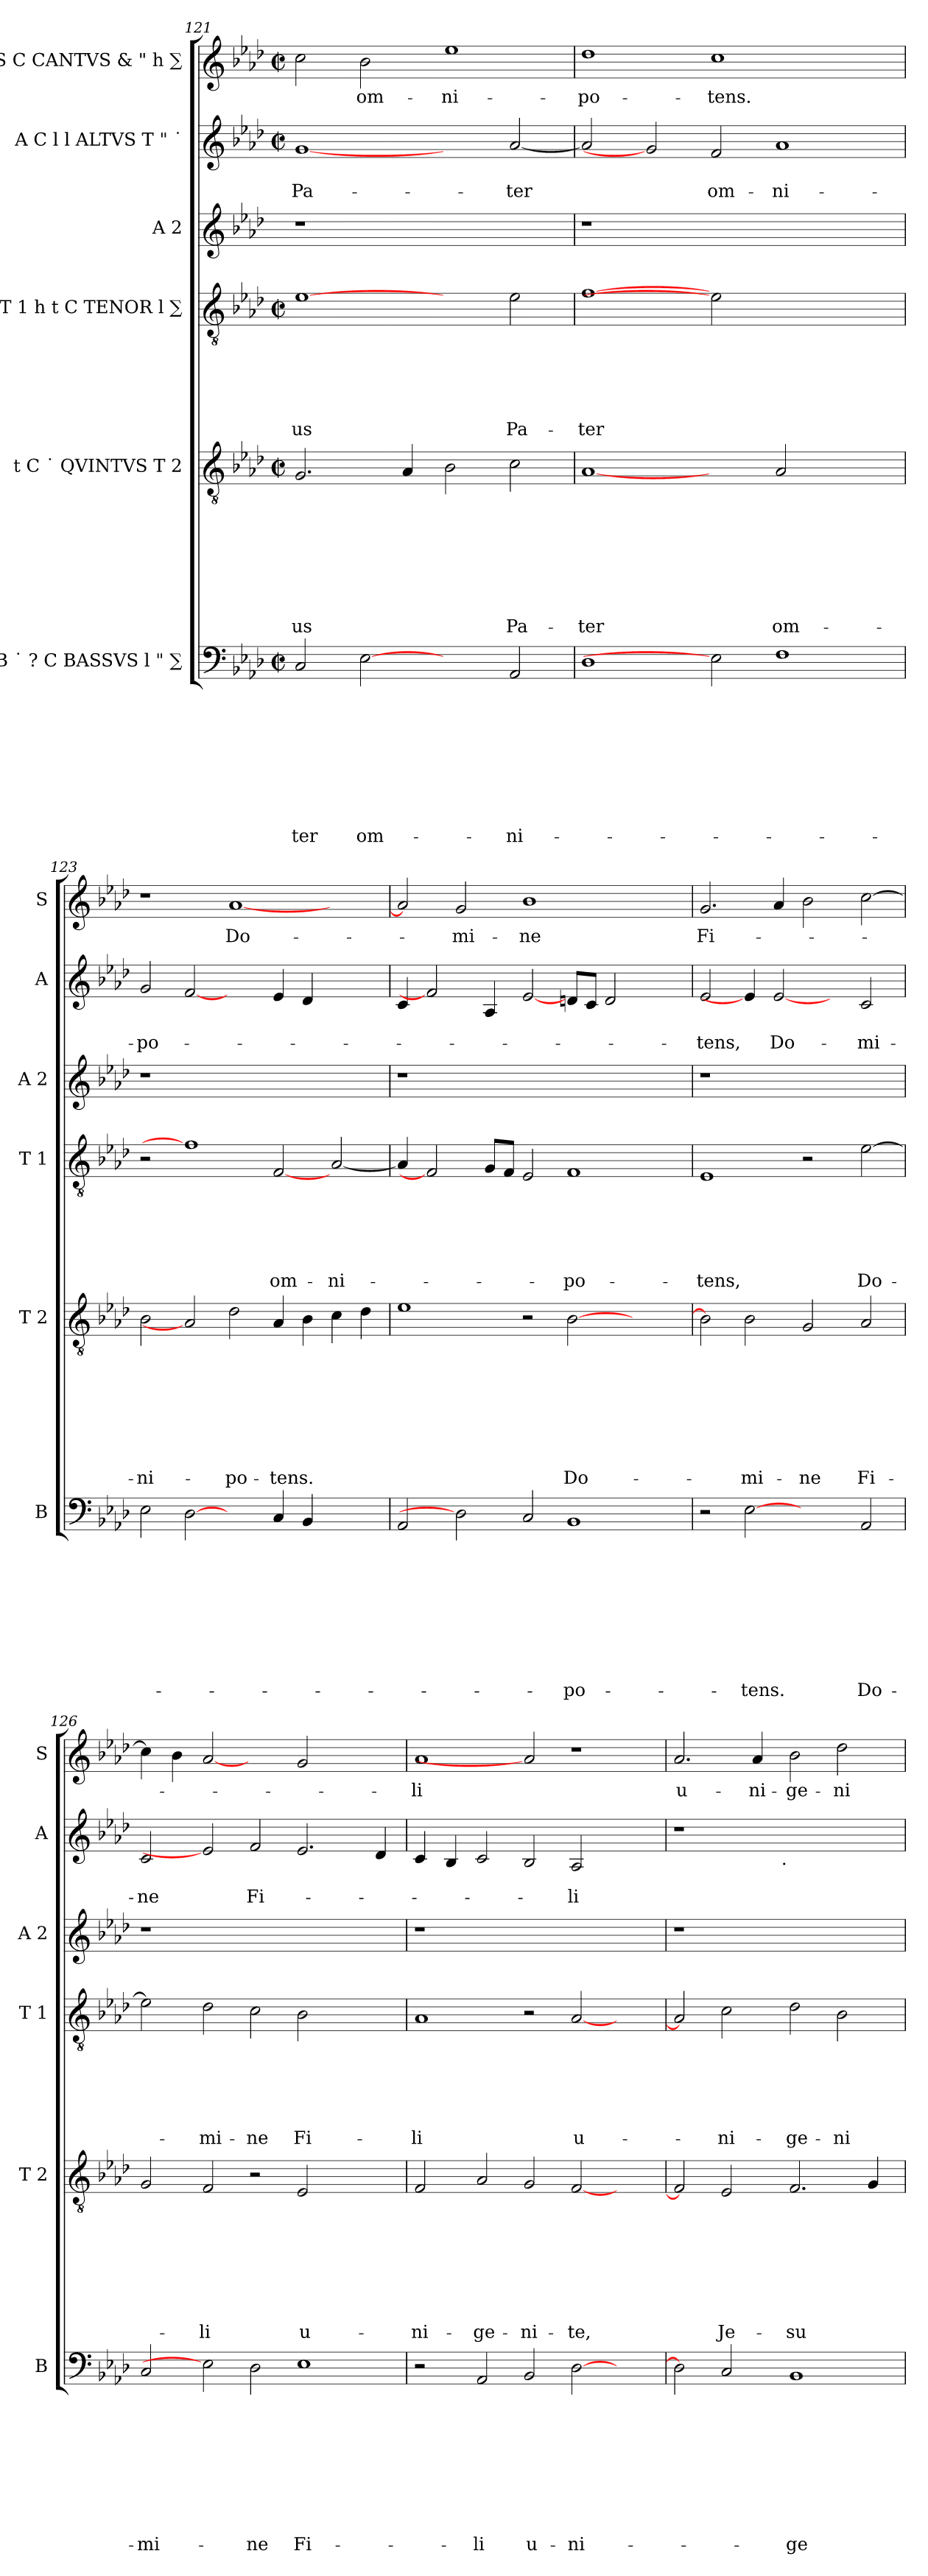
**kern	**text	**text	**text	**text	**text	**text	**text	**text	**text	**kern	**text	**text	**text	**text	**text	**text	**text	**text	**kern	**text	**text	**text	**text	**text	**text	**kern	**kern	**text	**text	**kern	**text
*part6	*part6	*part6	*part6	*part6	*part6	*part6	*part6	*part6	*part6	*part5	*part5	*part5	*part5	*part5	*part5	*part5	*part5	*part5	*part4	*part4	*part4	*part4	*part4	*part4	*part4	*part3	*part2	*part2	*part2	*part1	*part1
*staff6	*staff6	*staff6	*staff6	*staff6	*staff6	*staff6	*staff6	*staff6	*staff6	*staff5	*staff5	*staff5	*staff5	*staff5	*staff5	*staff5	*staff5	*staff5	*staff4	*staff4	*staff4	*staff4	*staff4	*staff4	*staff4	*staff3	*staff2	*staff2	*staff2	*staff1	*staff1
*I"B ˙ ? C BASSVS l " ∑	*	*	*	*	*	*	*	*	*	*I"t C ˙ QVINTVS T 2	*	*	*	*	*	*	*	*	*I"T 1 h t C TENOR l ∑	*	*	*	*	*	*	*I"A 2	*I"A C l l ALTVS T " ˙	*	*	*I"S C CANTVS & " h ∑	*
*I'B	*	*	*	*	*	*	*	*	*	*I'T 2	*	*	*	*	*	*	*	*	*I'T 1	*	*	*	*	*	*	*I'A 2	*I'A	*	*	*I'S	*
*clefF4	*	*	*	*	*	*	*	*	*	*clefGv2	*	*	*	*	*	*	*	*	*clefGv2	*	*	*	*	*	*	*clefG2	*clefG2	*	*	*clefG2	*
*k[b-e-a-d-]	*	*	*	*	*	*	*	*	*	*k[b-e-a-d-]	*	*	*	*	*	*	*	*	*k[b-e-a-d-]	*	*	*	*	*	*	*k[b-e-a-d-]	*k[b-e-a-d-]	*	*	*k[b-e-a-d-]	*
*A-:	*	*	*	*	*	*	*	*	*	*A-:	*	*	*	*	*	*	*	*	*A-:	*	*	*	*	*	*	*A-:	*A-:	*	*	*A-:	*
*M2/2	*	*	*	*	*	*	*	*	*	*M2/2	*	*	*	*	*	*	*	*	*M2/2	*	*	*	*	*	*	*	*M2/2	*	*	*M2/2	*
*met(c|)	*	*	*	*	*	*	*	*	*	*met(c|)	*	*	*	*	*	*	*	*	*met(c|)	*	*	*	*	*	*	*	*met(c|)	*	*	*met(c|)	*
=121	=121	=121	=121	=121	=121	=121	=121	=121	=121	=121	=121	=121	=121	=121	=121	=121	=121	=121	=121	=121	=121	=121	=121	=121	=121	=121	=121	=121	=121	=121	=121
!	!	!	!	!	!	!	!	!	!LO:LY:b	!	!	!	!	!	!	!	!	!LO:LY:b	!	!	!	!	!	!	!LO:LY:b	!	!	!	!LO:LY:b	!	!
2C/	.	.	.	.	.	.	.	.	-ter	2.G/	.	.	.	.	.	.	.	-us	[1e-	.	.	.	.	.	-us	1r	[1g	.	Pa-	2cc\	.
!	!	!	!	!	!	!	!	!	!LO:LY:b	!	!	!	!	!	!	!	!	!	!	!	!	!	!	!	!	!	!	!	!	!	!LO:LY:b
[2E-	.	.	.	.	.	.	.	.	om-	.	.	.	.	.	.	.	.	.	.	.	.	.	.	.	.	.	.	.	.	2b-\	om-
.	.	.	.	.	.	.	.	.	.	4A-/	.	.	.	.	.	.	.	.	.	.	.	.	.	.	.	.	.	.	.	.	.
!	!	!	!	!	!	!	!	!	!	!	!	!	!	!	!	!	!	!	!	!	!	!	!	!	!	!	!	!	!	!	!LO:LY:b
2ryy	.	.	.	.	.	.	.	.	.	2B-\	.	.	.	.	.	.	.	.	2ryy	.	.	.	.	.	.	1ryy	2ryy	.	.	1ee-	-ni-
!	!	!	!	!	!	!	!	!	!LO:LY:b	!	!	!	!	!	!	!	!	!LO:LY:b	!	!	!	!	!	!	!LO:LY:b	!	!	!	!LO:LY:b	!	!
2AA-/	.	.	.	.	.	.	.	.	-ni-	2c\	.	.	.	.	.	.	.	Pa-	2e-\	.	.	.	.	.	Pa-	.	[<2a-/	.	-ter	.	.
!!LO:LB:g=z
=122	=122	=122	=122	=122	=122	=122	=122	=122	=122	=122	=122	=122	=122	=122	=122	=122	=122	=122	=122	=122	=122	=122	=122	=122	=122	=122	=122	=122	=122	=122	=122
!	!	!	!	!	!	!	!	!	!	!	!	!	!	!	!	!	!	!LO:LY:b	!	!	!	!	!	!	!LO:LY:b	!	!	!	!	!	!LO:LY:b
1D-	.	.	.	.	.	.	.	.	.	[1A-	.	.	.	.	.	.	.	-ter	[1f	.	.	.	.	.	-ter	1r	2a-/]	.	.	1dd-	-po-
.	.	.	.	.	.	.	.	.	.	.	.	.	.	.	.	.	.	.	.	.	.	.	.	.	.	.	2g]	.	.	.	.
!	!	!	!	!	!	!	!	!	!	!	!	!	!	!	!	!	!	!	!	!	!	!	!	!	!	!	!	!	!LO:LY:b	!	!LO:LY:b
2E-]	.	.	.	.	.	.	.	.	.	2ryy	.	.	.	.	.	.	.	.	2e-]	.	.	.	.	.	.	1.ryy	2f/	.	om-	1cc	-tens.
!	!	!	!	!	!	!	!	!	!	!	!	!	!	!	!	!	!	!LO:LY:b	!	!	!	!	!	!	!	!	!	!	!LO:LY:b	!	!
1F	.	.	.	.	.	.	.	.	.	2A-/	.	.	.	.	.	.	.	om-	1ryy	.	.	.	.	.	.	.	1a-	.	-ni-	.	.
.	.	.	.	.	.	.	.	.	.	2ryy	.	.	.	.	.	.	.	.	.	.	.	.	.	.	.	.	.	.	.	2ryy	.
=123	=123	=123	=123	=123	=123	=123	=123	=123	=123	=123	=123	=123	=123	=123	=123	=123	=123	=123	=123	=123	=123	=123	=123	=123	=123	=123	=123	=123	=123	=123	=123
!	!	!	!	!	!	!	!	!	!	!	!	!	!	!	!	!	!	!LO:LY:b	!	!	!	!	!	!	!	!	!	!	!LO:LY:b	!	!
2E-\	.	.	.	.	.	.	.	.	.	2B-\	.	.	.	.	.	.	.	-ni-	2r	.	.	.	.	.	.	1r	2g/	.	-po-	1r	.
[2D-	.	.	.	.	.	.	.	.	.	2A-]	.	.	.	.	.	.	.	.	1f]	.	.	.	.	.	.	.	[2f	.	.	.	.
!	!	!	!	!	!	!	!	!	!	!	!	!	!	!	!	!	!	!LO:LY:b	!	!	!	!	!	!	!	!	!	!	!	!	!LO:LY:b
2ryy	.	.	.	.	.	.	.	.	.	2d-\	.	.	.	.	.	.	.	-po-	.	.	.	.	.	.	.	1.ryy	2ryy	.	.	[<1a-	Do-
!	!	!	!	!	!	!	!	!	!	!	!	!	!	!	!	!	!	!LO:LY:b	!	!	!	!	!	!	!LO:LY:b	!	!	!	!	!	!
4C/	.	.	.	.	.	.	.	.	.	4A-/	.	.	.	.	.	.	.	-tens.	[2F	.	.	.	.	.	om-	.	4e-/	.	.	.	.
4BB-/	.	.	.	.	.	.	.	.	.	4B-\	.	.	.	.	.	.	.	.	.	.	.	.	.	.	.	.	4d-/	.	.	.	.
!	!	!	!	!	!	!	!	!	!	!	!	!	!	!	!	!	!	!	!	!	!	!	!	!	!LO:LY:b	!	!	!	!	!	!
2ryy	.	.	.	.	.	.	.	.	.	4c\	.	.	.	.	.	.	.	.	[<2A-/	.	.	.	.	.	-ni-	.	2ryy	.	.	2ryy	.
.	.	.	.	.	.	.	.	.	.	4d-\	.	.	.	.	.	.	.	.	.	.	.	.	.	.	.	.	.	.	.	.	.
=124	=124	=124	=124	=124	=124	=124	=124	=124	=124	=124	=124	=124	=124	=124	=124	=124	=124	=124	=124	=124	=124	=124	=124	=124	=124	=124	=124	=124	=124	=124	=124
2AA-/	.	.	.	.	.	.	.	.	.	1e-	.	.	.	.	.	.	.	.	4A-/]	.	.	.	.	.	.	1r	4c/	.	.	2a-/]	.
.	.	.	.	.	.	.	.	.	.	.	.	.	.	.	.	.	.	.	2F]	.	.	.	.	.	.	.	2f]	.	.	.	.
!	!	!	!	!	!	!	!	!	!	!	!	!	!	!	!	!	!	!	!	!	!	!	!	!	!	!	!	!	!	!	!LO:LY:b
2D-]	.	.	.	.	.	.	.	.	.	.	.	.	.	.	.	.	.	.	.	.	.	.	.	.	.	.	.	.	.	2g/	-mi-
.	.	.	.	.	.	.	.	.	.	.	.	.	.	.	.	.	.	.	8G/L	.	.	.	.	.	.	.	4A-/	.	.	.	.
.	.	.	.	.	.	.	.	.	.	.	.	.	.	.	.	.	.	.	8F/J	.	.	.	.	.	.	.	.	.	.	.	.
!	!	!	!	!	!	!	!	!	!	!	!	!	!	!	!	!	!	!	!	!	!	!	!	!	!	!	!	!	!	!	!LO:LY:b
2C/	.	.	.	.	.	.	.	.	.	2r	.	.	.	.	.	.	.	.	2E-/	.	.	.	.	.	.	1.ryy	[2e-/	.	.	1b-	-ne
!	!	!	!	!	!	!	!	!	!LO:LY:b	!	!	!	!	!	!	!	!	!LO:LY:b	!	!	!	!	!	!	!LO:LY:b	!	!	!	!	!	!
1BB-	.	.	.	.	.	.	.	.	-po-	[>2B-\	.	.	.	.	.	.	.	Do-	1F	.	.	.	.	.	-po-	.	8d/L	.	.	.	.
.	.	.	.	.	.	.	.	.	.	.	.	.	.	.	.	.	.	.	.	.	.	.	.	.	.	.	8c/J	.	.	.	.
.	.	.	.	.	.	.	.	.	.	.	.	.	.	.	.	.	.	.	.	.	.	.	.	.	.	.	2d/	.	.	.	.
.	.	.	.	.	.	.	.	.	.	2ryy	.	.	.	.	.	.	.	.	.	.	.	.	.	.	.	.	.	.	.	2ryy	.
.	.	.	.	.	.	.	.	.	.	.	.	.	.	.	.	.	.	.	.	.	.	.	.	.	.	.	4ryy	.	.	.	.
=125	=125	=125	=125	=125	=125	=125	=125	=125	=125	=125	=125	=125	=125	=125	=125	=125	=125	=125	=125	=125	=125	=125	=125	=125	=125	=125	=125	=125	=125	=125	=125
!	!	!	!	!	!	!	!	!	!	!	!	!	!	!	!	!	!	!	!	!	!	!	!	!	!LO:LY:b	!	!	!	!LO:LY:b	!	!LO:LY:b
2r	.	.	.	.	.	.	.	.	.	2B-\]	.	.	.	.	.	.	.	.	1E-	.	.	.	.	.	-tens,	1r	2e-/	.	-tens,	2.g/	Fi-
!	!	!	!	!	!	!	!	!	!LO:LY:b	!	!	!	!	!	!	!	!	!LO:LY:b	!	!	!	!	!	!	!	!	!	!	!	!	!
[2E-	.	.	.	.	.	.	.	.	-tens.	2B-\	.	.	.	.	.	.	.	-mi-	.	.	.	.	.	.	.	.	4e-/]	.	.	.	.
!	!	!	!	!	!	!	!	!	!	!	!	!	!	!	!	!	!	!	!	!	!	!	!	!	!	!	!	!	!LO:LY:b	!	!
.	.	.	.	.	.	.	.	.	.	.	.	.	.	.	.	.	.	.	.	.	.	.	.	.	.	.	[2e-	.	Do-	4a-/	.
!	!	!	!	!	!	!	!	!	!	!	!	!	!	!	!	!	!	!LO:LY:b	!	!	!	!	!	!	!	!	!	!	!	!	!
2ryy	.	.	.	.	.	.	.	.	.	2G/	.	.	.	.	.	.	.	-ne	2r	.	.	.	.	.	.	1ryy	.	.	.	2b-\	.
.	.	.	.	.	.	.	.	.	.	.	.	.	.	.	.	.	.	.	.	.	.	.	.	.	.	.	4ryy	.	.	.	.
!	!	!	!	!	!	!	!	!	!LO:LY:b	!	!	!	!	!	!	!	!	!LO:LY:b	!	!	!	!	!	!	!LO:LY:b	!	!	!	!LO:LY:b	!	!
2AA-/	.	.	.	.	.	.	.	.	Do-	2A-/	.	.	.	.	.	.	.	Fi-	[>2e-\	.	.	.	.	.	Do-	.	2c/	.	-mi-	[>2cc\	.
=126	=126	=126	=126	=126	=126	=126	=126	=126	=126	=126	=126	=126	=126	=126	=126	=126	=126	=126	=126	=126	=126	=126	=126	=126	=126	=126	=126	=126	=126	=126	=126
!	!	!	!	!	!	!	!	!	!LO:LY:b	!	!	!	!	!	!	!	!	!	!	!	!	!	!	!	!	!	!	!	!LO:LY:b	!	!
2C/	.	.	.	.	.	.	.	.	-mi-	2G/	.	.	.	.	.	.	.	.	2e-\]	.	.	.	.	.	.	1r	2c/	.	-ne	4cc\]	.
.	.	.	.	.	.	.	.	.	.	.	.	.	.	.	.	.	.	.	.	.	.	.	.	.	.	.	.	.	.	4b-\	.
!	!	!	!	!	!	!	!	!	!	!	!	!	!	!	!	!	!	!LO:LY:b	!	!	!	!	!	!	!LO:LY:b	!	!	!	!	!	!
2E-]	.	.	.	.	.	.	.	.	.	2F/	.	.	.	.	.	.	.	-li	2d-\	.	.	.	.	.	-mi-	.	2e-]	.	.	[2a-	.
!	!	!	!	!	!	!	!	!	!LO:LY:b	!	!	!	!	!	!	!	!	!	!	!	!	!	!	!	!LO:LY:b	!	!	!	!LO:LY:b	!	!
2D-\	.	.	.	.	.	.	.	.	-ne	2r	.	.	.	.	.	.	.	.	2c\	.	.	.	.	.	-ne	1.ryy	2f/	.	Fi-	2ryy	.
!	!	!	!	!	!	!	!	!	!LO:LY:b:rj	!	!	!	!	!	!	!	!	!LO:LY:b	!	!	!	!	!	!	!LO:LY:b	!	!	!	!	!	!
1E-	.	.	.	.	.	.	.	.	Fi-	2E-/	.	.	.	.	.	.	.	u-	2B-\	.	.	.	.	.	Fi-	.	2.e-/	.	.	2g/	.
.	.	.	.	.	.	.	.	.	.	2ryy	.	.	.	.	.	.	.	.	2ryy	.	.	.	.	.	.	.	.	.	.	2ryy	.
.	.	.	.	.	.	.	.	.	.	.	.	.	.	.	.	.	.	.	.	.	.	.	.	.	.	.	4d-/	.	.	.	.
!!LO:LB:g=z
=127	=127	=127	=127	=127	=127	=127	=127	=127	=127	=127	=127	=127	=127	=127	=127	=127	=127	=127	=127	=127	=127	=127	=127	=127	=127	=127	=127	=127	=127	=127	=127
!	!	!	!	!	!	!	!	!	!	!	!	!	!	!	!	!	!	!LO:LY:b	!	!	!	!	!	!	!LO:LY:b:rj	!	!	!	!	!	!LO:LY:b:rj
2r	.	.	.	.	.	.	.	.	.	2F/	.	.	.	.	.	.	.	-ni-	1A-	.	.	.	.	.	-li	1r	4c/	.	.	1a-	-li
.	.	.	.	.	.	.	.	.	.	.	.	.	.	.	.	.	.	.	.	.	.	.	.	.	.	.	4B-/	.	.	.	.
!	!	!	!	!	!	!	!	!	!LO:LY:b	!	!	!	!	!	!	!	!	!LO:LY:b	!	!	!	!	!	!	!	!	!	!	!	!	!
2AA-/	.	.	.	.	.	.	.	.	-li	2A-/	.	.	.	.	.	.	.	-ge-	.	.	.	.	.	.	.	.	2c/	.	.	.	.
!	!	!	!	!	!	!	!	!	!LO:LY:b	!	!	!	!	!	!	!	!	!LO:LY:b	!	!	!	!	!	!	!	!	!	!	!	!	!
2BB-/	.	.	.	.	.	.	.	.	u-	2G/	.	.	.	.	.	.	.	-ni-	2r	.	.	.	.	.	.	1.ryy	2B-/	.	.	2a-]	.
!	!	!	!	!	!	!	!	!	!LO:LY:b	!	!	!	!	!	!	!	!	!LO:LY:b	!	!	!	!	!	!	!LO:LY:b:rj	!	!	!	!LO:LY:b	!	!
[>2D-\	.	.	.	.	.	.	.	.	-ni-	[<2F/	.	.	.	.	.	.	.	-te,	[<2A-/	.	.	.	.	.	u-	.	2A-/	.	-li	1r	.
2ryy	.	.	.	.	.	.	.	.	.	2ryy	.	.	.	.	.	.	.	.	2ryy	.	.	.	.	.	.	.	2ryy	.	.	.	.
=128	=128	=128	=128	=128	=128	=128	=128	=128	=128	=128	=128	=128	=128	=128	=128	=128	=128	=128	=128	=128	=128	=128	=128	=128	=128	=128	=128	=128	=128	=128	=128
!	!	!	!	!	!	!	!	!	!	!	!	!	!	!	!	!	!	!	!	!	!	!	!	!	!	!	!	!	!	!	!LO:LY:b
*	*	*	*	*	*	*	*	*	*	*	*	*	*	*	*	*	*	*	*	*	*	*	*	*	*	*	*^	*	*	*	*
2D-\]	.	.	.	.	.	.	.	.	.	2F/]	.	.	.	.	.	.	.	.	2A-/]	.	.	.	.	.	.	1r	1r	2ryy	.	.	2.a-/	u-
!	!	!	!	!	!	!	!	!	!	!	!	!	!	!	!	!	!	!LO:LY:b	!	!	!	!	!	!	!LO:LY:b	!	!	!	!	!	!	!
2C/	.	.	.	.	.	.	.	.	.	2E-/	.	.	.	.	.	.	.	Je-	2c\	.	.	.	.	.	-ni-	.	.	4...ryy	.	.	.	.
!	!	!	!	!	!	!	!	!	!	!	!	!	!	!	!	!	!	!	!	!	!	!	!	!	!	!	!	!	!	!	!	!LO:LY:b
.	.	.	.	.	.	.	.	.	.	.	.	.	.	.	.	.	.	.	.	.	.	.	.	.	.	.	.	.	.	.	4a-/	-ni-
!	!	!	!	!	!	!	!	!	!	!	!	!	!	!	!	!	!	!	!	!	!	!	!	!	!	!	!	!LO:TX:b:t=.	!	!	!	!
.	.	.	.	.	.	.	.	.	.	.	.	.	.	.	.	.	.	.	.	.	.	.	.	.	.	.	.	1ryy	.	.	.	.
!	!	!	!	!	!	!	!	!	!LO:LY:b	!	!	!	!	!	!	!	!	!LO:LY:b	!	!	!	!	!	!	!LO:LY:b	!	!	!	!	!	!	!LO:LY:b:rj
1BB-	.	.	.	.	.	.	.	.	-ge-	2.F/	.	.	.	.	.	.	.	-su	2d-\	.	.	.	.	.	-ge-	1ryy	1ryy	.	.	.	2b-\	-ge-
!	!	!	!	!	!	!	!	!	!	!	!	!	!	!	!	!	!	!	!	!	!	!	!	!	!LO:LY:b	!	!	!	!	!	!	!LO:LY:b
.	.	.	.	.	.	.	.	.	.	.	.	.	.	.	.	.	.	.	2B-\	.	.	.	.	.	-ni-	.	.	.	.	.	2dd-\	-ni-
.	.	.	.	.	.	.	.	.	.	4G/	.	.	.	.	.	.	.	.	.	.	.	.	.	.	.	.	.	.	.	.	.	.
.	.	.	.	.	.	.	.	.	.	.	.	.	.	.	.	.	.	.	.	.	.	.	.	.	.	.	.	32ryy	.	.	.	.
*	*	*	*	*	*	*	*	*	*	*	*	*	*	*	*	*	*	*	*	*	*	*	*	*	*	*	*v	*v	*	*	*	*
=	=	=	=	=	=	=	=	=	=	=	=	=	=	=	=	=	=	=	=	=	=	=	=	=	=	=	=	=	=	=	=
*-	*-	*-	*-	*-	*-	*-	*-	*-	*-	*-	*-	*-	*-	*-	*-	*-	*-	*-	*-	*-	*-	*-	*-	*-	*-	*-	*-	*-	*-	*-	*-
